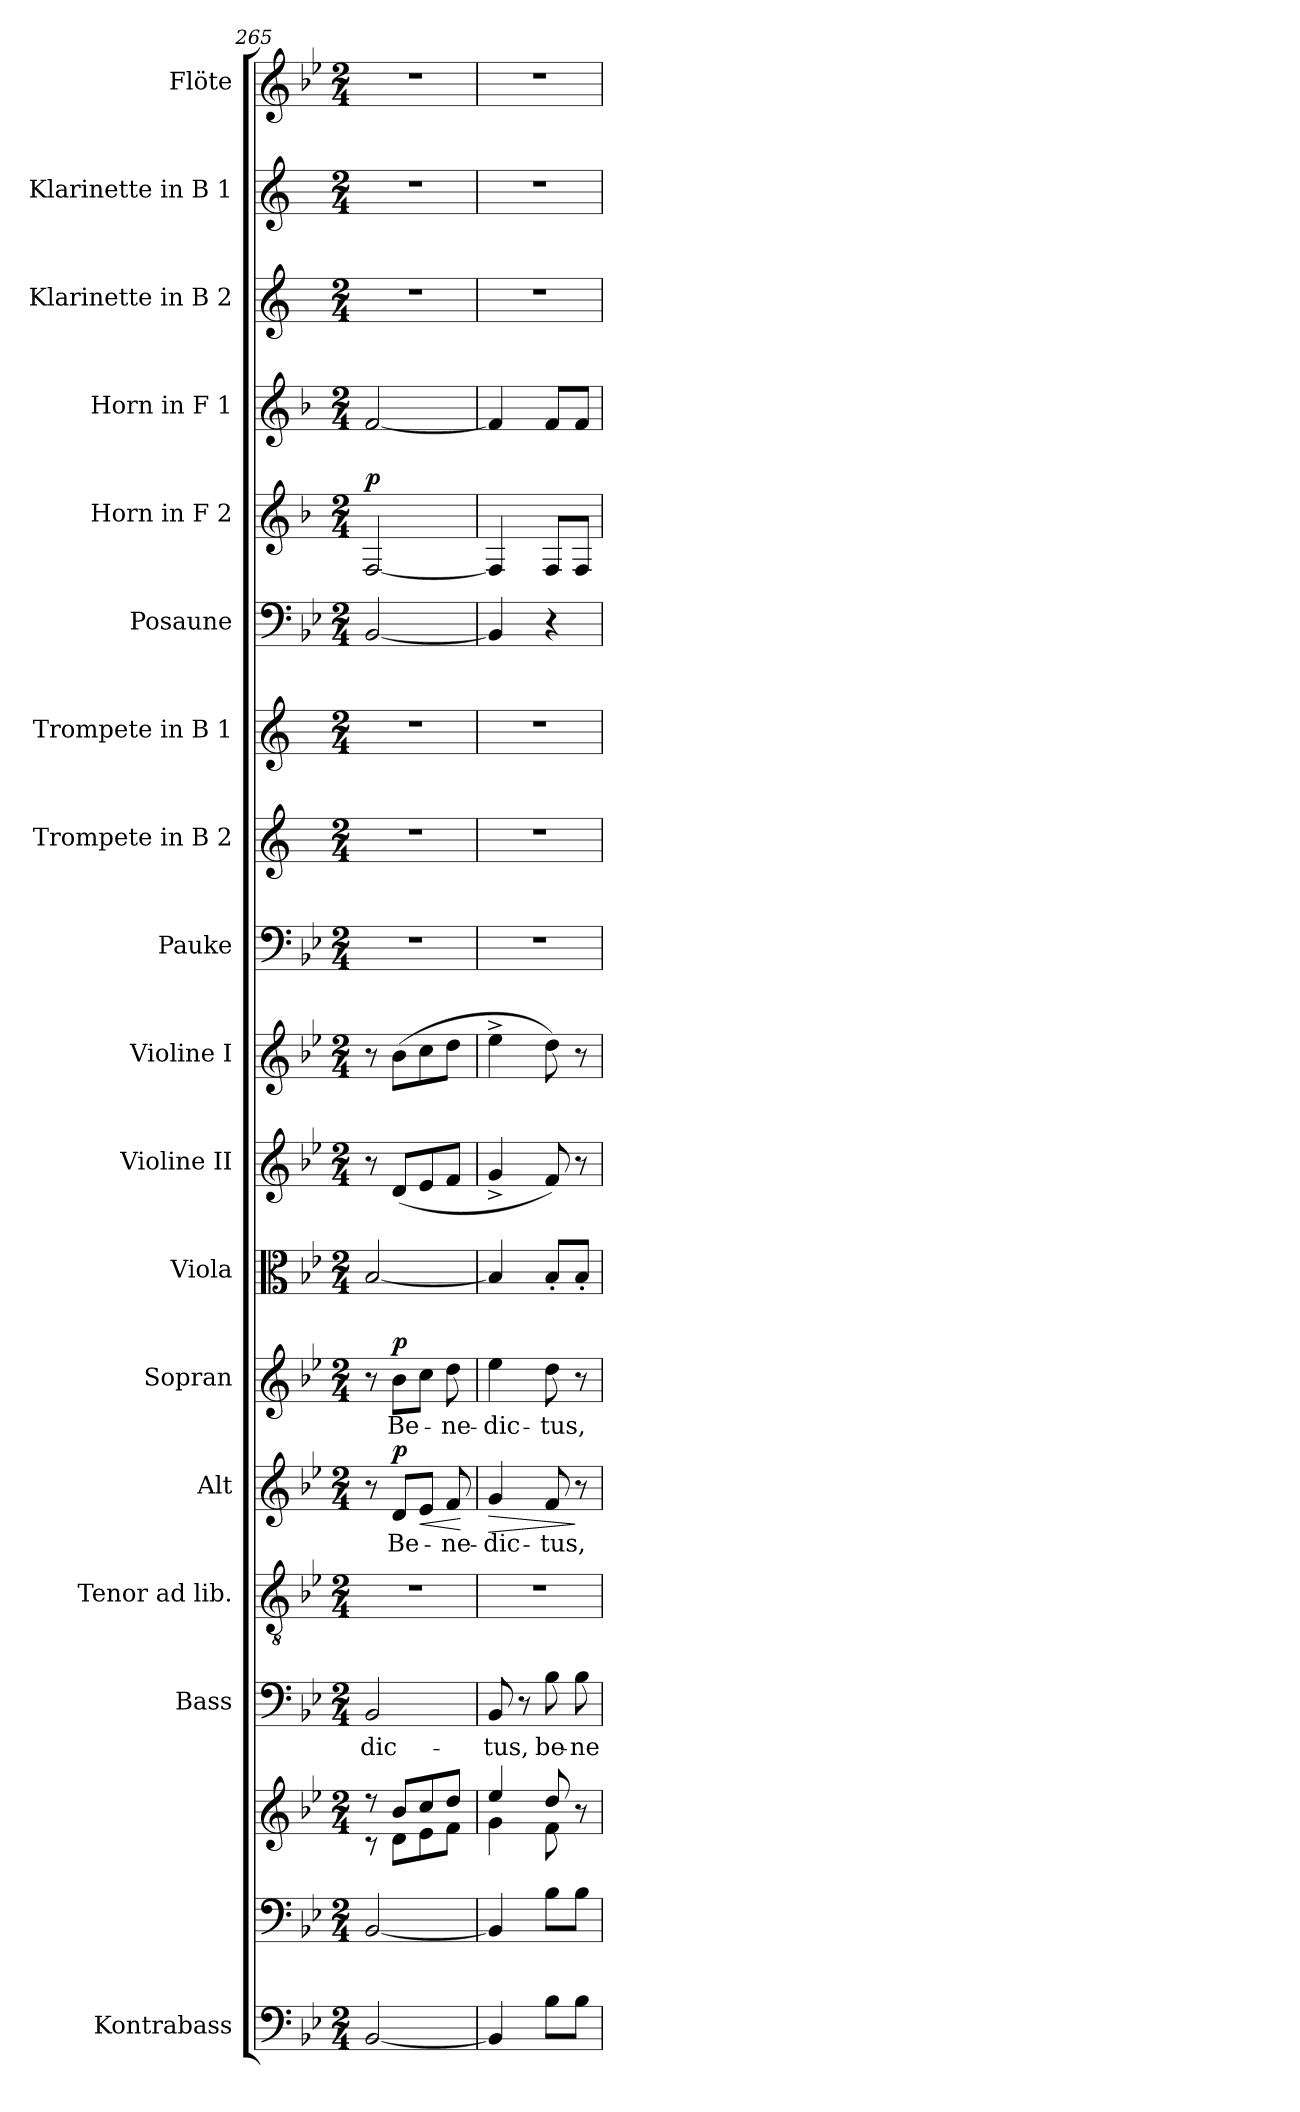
**kern	**kern	**kern	**kern	**text	**kern	**kern	**text	**dynam	**kern	**text	**dynam	**kern	**kern	**kern	**kern	**kern	**kern	**kern	**kern	**dynam	**kern	**kern	**kern	**kern
*part18	*part17	*part17	*part16	*part16	*part15	*part14	*part14	*part14	*part13	*part13	*part13	*part12	*part11	*part10	*part9	*part8	*part7	*part6	*part5	*part5	*part4	*part3	*part2	*part1
*staff19	*staff18	*staff17	*staff16	*staff16	*staff15	*staff14	*staff14	*staff14	*staff13	*staff13	*staff13	*staff12	*staff11	*staff10	*staff9	*staff8	*staff7	*staff6	*staff5	*staff5	*staff4	*staff3	*staff2	*staff1
*I"Kontrabass	*	*	*I"Bass	*	*I"Tenor ad lib.	*I"Alt	*	*	*I"Sopran	*	*	*I"Viola	*I"Violine II	*I"Violine I	*I"Pauke	*I"Trompete in B 2	*I"Trompete in B 1	*I"Posaune	*I"Horn in F 2	*	*I"Horn in F 1	*I"Klarinette in B 2	*I"Klarinette in B 1	*I"Flöte
*I'Kb.	*	*	*I'B	*	*I'T	*I'A	*	*	*I'S	*	*	*I'Vla.	*I'Vl. II	*I'Vl. I	*I'Pk.	*	*	*I'Pos.	*I'Hrn. 2	*	*I'Hrn. 1	*	*	*I'Fl.
*clefF4	*clefF4	*clefG2	*clefF4	*	*clefGv2	*clefG2	*	*	*clefG2	*	*	*clefC3	*clefG2	*clefG2	*clefF4	*clefG2	*clefG2	*clefF4	*clefG2	*	*clefG2	*clefG2	*clefG2	*clefG2
*ITrd7c12	*	*	*	*	*	*	*	*	*	*	*	*	*	*	*	*ITrd1c2	*ITrd1c2	*	*ITrd4c7	*	*ITrd4c7	*ITrd1c2	*ITrd1c2	*
*k[b-e-]	*k[b-e-]	*k[b-e-]	*k[b-e-]	*	*k[b-e-]	*k[b-e-]	*	*	*k[b-e-]	*	*	*k[b-e-]	*k[b-e-]	*k[b-e-]	*k[b-e-]	*k[b-e-]	*k[b-e-]	*k[b-e-]	*k[b-e-]	*	*k[b-e-]	*k[b-e-]	*k[b-e-]	*k[b-e-]
*B-:	*B-:	*B-:	*B-:	*	*B-:	*B-:	*	*	*B-:	*	*	*B-:	*B-:	*B-:	*B-:	*B-:	*B-:	*B-:	*B-:	*	*B-:	*B-:	*B-:	*B-:
*M2/4	*M2/4	*M2/4	*M2/4	*	*M2/4	*M2/4	*	*	*M2/4	*	*	*M2/4	*M2/4	*M2/4	*M2/4	*M2/4	*M2/4	*M2/4	*M2/4	*	*M2/4	*M2/4	*M2/4	*M2/4
=265	=265	=265	=265	=265	=265	=265	=265	=265	=265	=265	=265	=265	=265	=265	=265	=265	=265	=265	=265	=265	=265	=265	=265	=265
*	*	*^	*	*	*	*	*	*	*	*	*	*	*	*	*	*	*	*	*	*	*	*	*	*
!	!	!	!	!	!LO:LY:b	!	!	!	!	!	!	!	!	!	!	!	!	!	!	!	!LO:DY:a	!	!	!	!
[2BBB-/	[2BB-/	8r	8r	2BB-/	-dic-	2r	8r	.	.	8r	.	.	[2B-/	8r	8r	2r	2r	2r	[2BB-/	[2BB-/	p	[2B-/	2r	2r	2r
!	!	!	!	!	!	!	!	!LO:LY:b	!LO:DY:a	!	!LO:LY:b	!LO:DY:a	!	!	!	!	!	!	!	!	!	!	!	!	!
.	.	8b-/L	8d\L	.	.	.	8d/L	Be-	p	8b-\L	Be-	p	.	(<8d/L	(>8b-\L	.	.	.	.	.	.	.	.	.	.
!	!	!	!	!	!	!	!	!	!LO:HP:b	!	!	!	!	!	!	!	!	!	!	!	!	!	!	!	!
.	.	8cc/	8e-\	.	.	.	8e-/J	.	<	8cc\J	.	.	.	8e-/	8cc\	.	.	.	.	.	.	.	.	.	.
!	!	!	!	!	!	!	!	!LO:LY:b	!	!	!LO:LY:b	!	!	!	!	!	!	!	!	!	!	!	!	!	!
.	.	8dd/J	8f\J	.	.	.	8f/	-ne-	.	8dd\	-ne-	.	.	8f/J	8dd\J	.	.	.	.	.	.	.	.	.	.
*	*	*v	*v	*	*	*	*	*	*	*	*	*	*	*	*	*	*	*	*	*	*	*	*	*	*
.	.	.	.	.	.	.	.	[	.	.	.	.	.	.	.	.	.	.	.	.	.	.	.	.
=266	=266	=266	=266	=266	=266	=266	=266	=266	=266	=266	=266	=266	=266	=266	=266	=266	=266	=266	=266	=266	=266	=266	=266	=266
*	*	*^	*	*	*	*	*	*	*	*	*	*	*	*	*	*	*	*	*	*	*	*	*	*
!	!	!	!	!	!LO:LY:b	!	!	!LO:LY:b	!LO:HP:b	!	!LO:LY:b	!	!	!	!	!	!	!	!	!	!	!	!	!	!
4BBB-/]	4BB-/]	4ee-/	4g\	8BB-/	-tus,	2r	4g/	-dic-	>	4ee-\	-dic-	.	4B-/]	4g^>/	4ee-^>\	2r	2r	2r	4BB-/]	4BB-/]	.	4B-/]	2r	2r	2r
.	.	.	.	8r	.	.	.	.	.	.	.	.	.	.	.	.	.	.	.	.	.	.	.	.	.
!	!	!	!	!	!LO:LY:b	!	!	!LO:LY:b	!	!	!LO:LY:b	!	!	!	!	!	!	!	!	!	!	!	!	!	!
8BB-\L	8B-\L	8dd/	8f\	8B-\	be-	.	8f/	-tus,	.	8dd\	-tus,	.	8B-'</L	8f/)	8dd\)	.	.	.	4r	8BB-/L	.	8B-/L	.	.	.
!	!	!	!	!	!LO:LY:b	!	!	!	!	!	!	!	!	!	!	!	!	!	!	!	!	!	!	!	!
8BB-\J	8B-\J	8r	8ryy	8B-\	-ne-	.	8r	.	]	8r	.	.	8B-'</J	8r	8r	.	.	.	.	8BB-/J	.	8B-/J	.	.	.
*	*	*v	*v	*	*	*	*	*	*	*	*	*	*	*	*	*	*	*	*	*	*	*	*	*	*
=	=	=	=	=	=	=	=	=	=	=	=	=	=	=	=	=	=	=	=	=	=	=	=	=
*-	*-	*-	*-	*-	*-	*-	*-	*-	*-	*-	*-	*-	*-	*-	*-	*-	*-	*-	*-	*-	*-	*-	*-	*-
